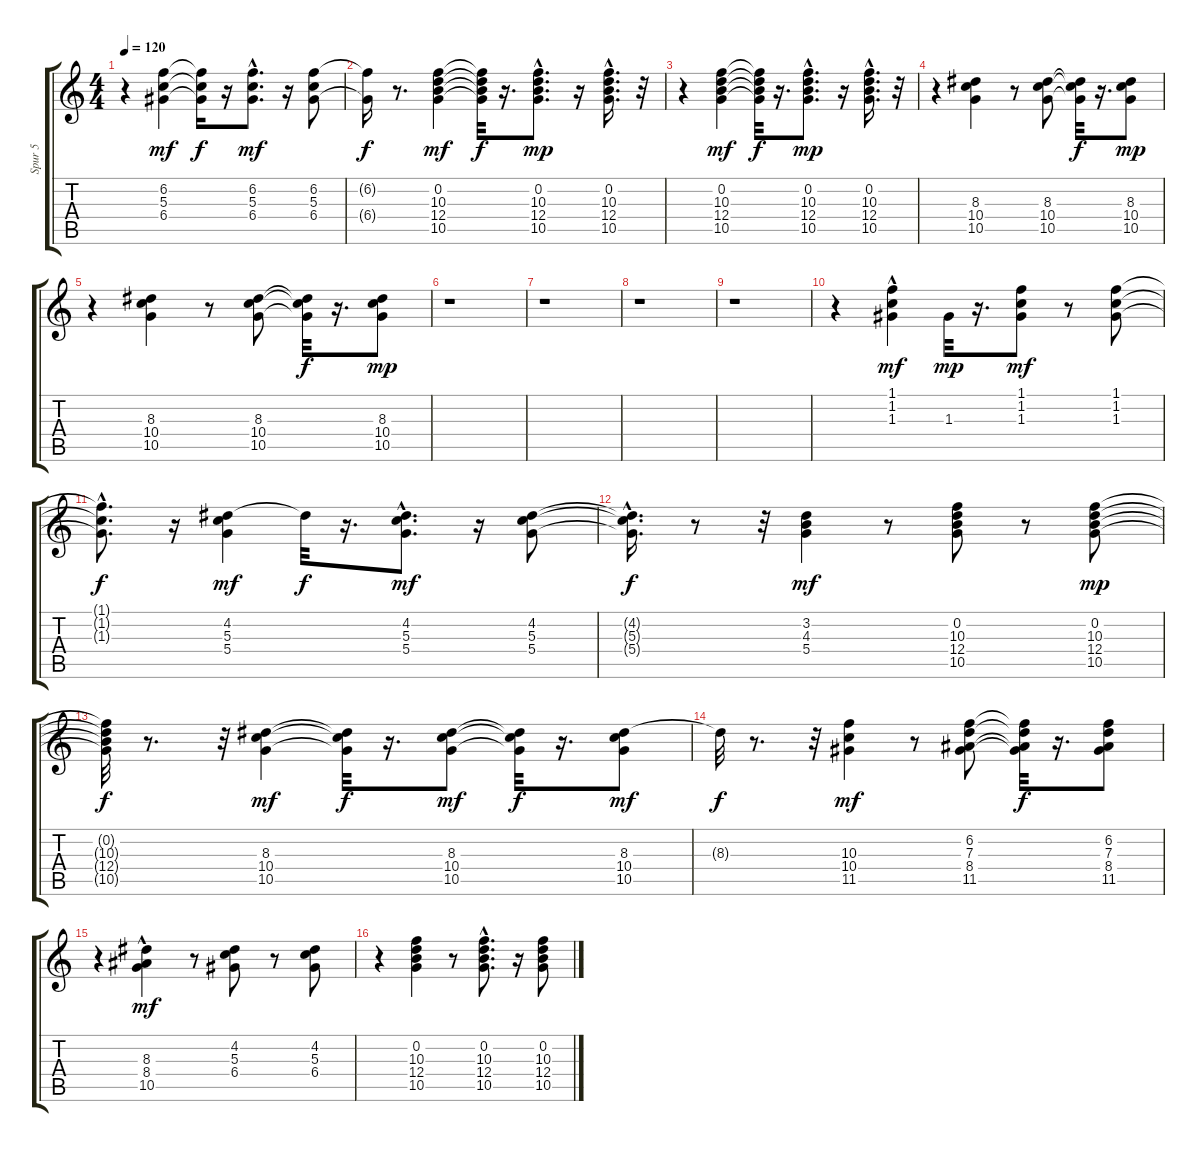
\track ("Spur 5" "Spur 5") {instrument acousticguitarsteel}
\staff {score tabs}
\tuning (E4 B3 G3 D3 A2 E2) {hide}
\ts (4 4)
\tempo 120
\clef g2
\ks c
r.4{dy f} (6.2 5.3 6.4).4{dy mf} (6.2{t} 5.3{t} 6.4{t}).16{dy f} r.16 (6.2{hac} 5.3{hac} 6.4{hac}).8{d dy mf} r.16 (6.2 5.3 6.4).8 |
(6.2{t} 6.4{t}).16{dy f} r.8{d} (0.2 10.3 12.4 10.5).4{dy mf} (0.2{t} 10.3{t} 12.4{t} 10.5{t}).32{dy f} r.16{d} (0.2 10.3{hac} 12.4{hac} 10.5).8{d dy mp} r.16 (0.2{hac} 10.3{hac} 12.4{hac} 10.5{hac}).16{d} r.32 |
r.4 (0.2 10.3 12.4 10.5).4{dy mf} (0.2{t} 10.3{t} 12.4{t} 10.5{t}).32{dy f} r.16{d} (0.2 10.3{hac} 12.4{hac} 10.5).8{d dy mp} r.16 (0.2{hac} 10.3{hac} 12.4{hac} 10.5{hac}).16{d} r.32 |
r.4 (8.3 10.4 10.5).4 r.8 (8.3 10.4 10.5).8 (8.3{t} 10.4{t} 10.5{t}).32{dy f} r.16{d} (8.3 10.4 10.5).8{dy mp} |
r.4 (8.3 10.4 10.5).4 r.8 (8.3 10.4 10.5).8 (8.3{t} 10.4{t} 10.5{t}).32{dy f} r.16{d} (8.3 10.4 10.5).8{dy mp} |
r.1 |
r.1 |
r.1 |
r.1 |
r.4 (1.1 1.2 1.3{hac}).4{dy mf} 1.3.32{dy mp} r.16{d} (1.1 1.2 1.3).8{dy mf} r.8 (1.1 1.2 1.3).8 |
(1.1{hac t} 1.2{t} 1.3{t}).8{d dy f} r.16 (4.2 5.3 5.4).4{dy mf} 4.2{t}.32{dy f} r.16{d} (4.2{hac} 5.3 5.4).8{d dy mf} r.16 (4.2 5.3 5.4).8 |
(4.2{hac t} 5.3{t} 5.4{hac t}).16{d dy f} r.8 r.32 (3.2 4.3 5.4).4{dy mf} r.8 (0.2 10.3 12.4 10.5).8 r.8 (0.2 10.3 12.4 10.5).8{dy mp} |
(0.2{t} 10.3{t} 12.4{t} 10.5{t}).32{dy f} r.8{d} r.32 (8.3 10.4 10.5).4{dy mf} (8.3{t} 10.4{t} 10.5{t}).32{dy f} r.16{d} (8.3 10.4 10.5).8{dy mf} (8.3{t} 10.4{t} 10.5{t}).32{dy f} r.16{d} (8.3 10.4 10.5).8{dy mf} |
8.3{t}.32{dy f} r.8{d} r.32 (10.3 10.4 11.5).4{dy mf} r.8 (6.2 7.3 8.4 11.5).8 (6.2{t} 7.3{t} 8.4{t} 11.5{t}).32{dy f} r.16{d} (6.2 7.3 8.4 11.5).8 |
r.4 (8.3 8.4 10.5{hac}).4{dy mf} r.8 (4.2 5.3 6.4).8 r.8 (4.2 5.3 6.4).8 |
r.4 (0.2 10.3 12.4 10.5).4 r.8 (0.2 10.3{hac} 12.4 10.5).8{d} r.16 (0.2 10.3 12.4 10.5).8
